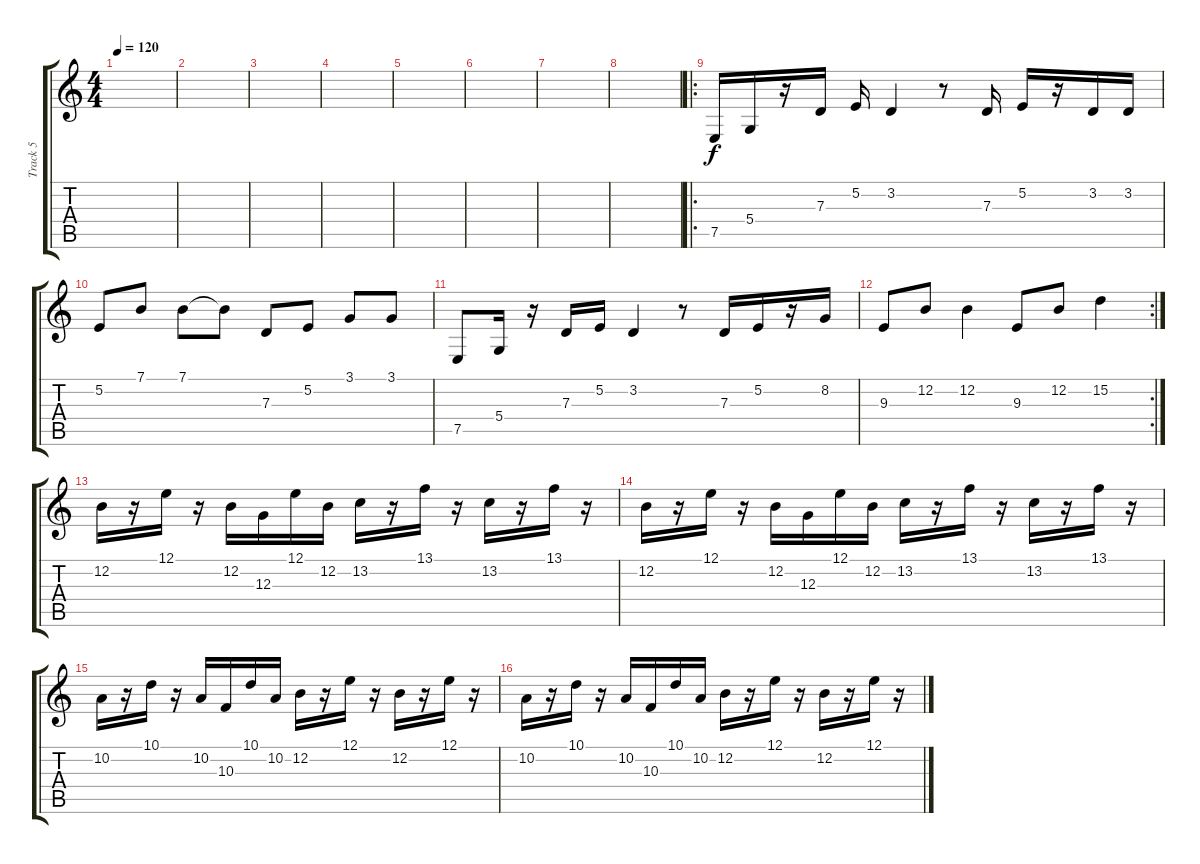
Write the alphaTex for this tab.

\track ("Track 5" "Track 5") {instrument lead2sawtooth}
\staff {score tabs}
\tuning (E4 B3 G3 D3 A2 E2) {hide}
\ts (4 4)
\tempo 120
\clef g2
\ks c
|
|
|
|
|
|
|
|
\ro
7.5.16 5.4.16 r.16 7.3.16 5.2.16 3.2.4 r.8 7.3.16 5.2.16 r.16 3.2.16 3.2.16 |
5.2.8 7.1.8 7.1.8 7.1{t}.8 7.3.8 5.2.8 3.1.8 3.1.8 |
7.5.8 5.4.16 r.16 7.3.16 5.2.16 3.2.4 r.8 7.3.16 5.2.16 r.16 8.2.16 |
\rc 2
9.3.8 12.2.8 12.2.4 9.3.8 12.2.8 15.2.4 |
12.2.16 r.16 12.1.16 r.16 12.2.16 12.3.16 12.1.16 12.2.16 13.2.16 r.16 13.1.16 r.16 13.2.16 r.16 13.1.16 r.16 |
12.2.16 r.16 12.1.16 r.16 12.2.16 12.3.16 12.1.16 12.2.16 13.2.16 r.16 13.1.16 r.16 13.2.16 r.16 13.1.16 r.16 |
10.2.16 r.16 10.1.16 r.16 10.2.16 10.3.16 10.1.16 10.2.16 12.2.16 r.16 12.1.16 r.16 12.2.16 r.16 12.1.16 r.16 |
10.2.16 r.16 10.1.16 r.16 10.2.16 10.3.16 10.1.16 10.2.16 12.2.16 r.16 12.1.16 r.16 12.2.16 r.16 12.1.16 r.16
